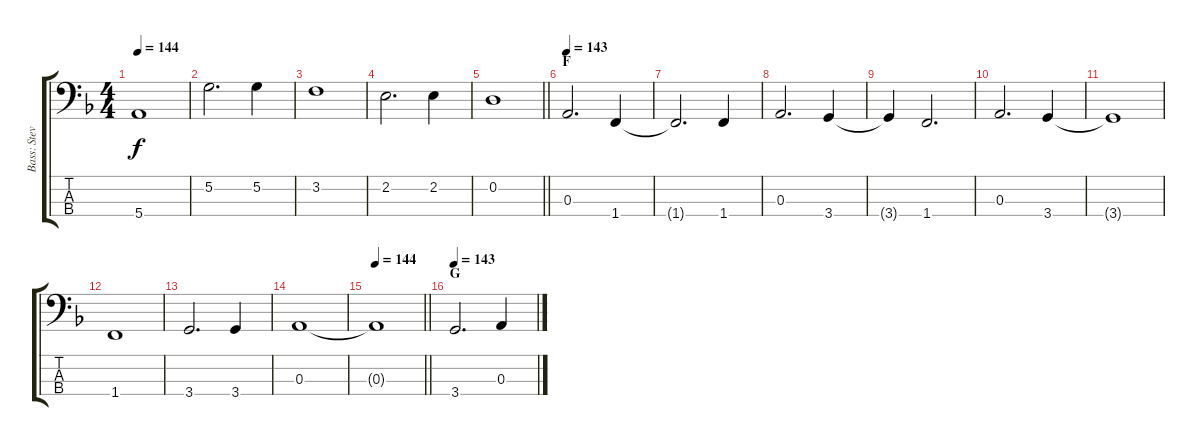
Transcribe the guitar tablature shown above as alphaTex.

\track ("Bass: Steve" "Bass: Stev") {instrument synthbass2}
\staff {score tabs}
\tuning (G2 D2 A1 E1) {hide}
\ts (4 4)
\tempo 144
\clef f4
\ks f
5.4.1{dy f} |
5.2.2{d} 5.2.4 |
3.2.1 |
2.2.2{d} 2.2.4 |
\barLineRight lightlight
0.2.1 |
\section ("" "F")
\tempo 143
0.3.2{d} 1.4.4 |
1.4{t}.2{d} 1.4.4 |
0.3.2{d} 3.4.4 |
3.4{t}.4 1.4.2{d} |
0.3.2{d} 3.4.4 |
3.4{t}.1 |
1.4.1 |
3.4.2{d} 3.4.4 |
0.3.1 |
\tempo 144
\barLineRight lightlight
0.3{t}.1 |
\section ("" "G")
\tempo 143
3.4.2{d} 0.3.4
